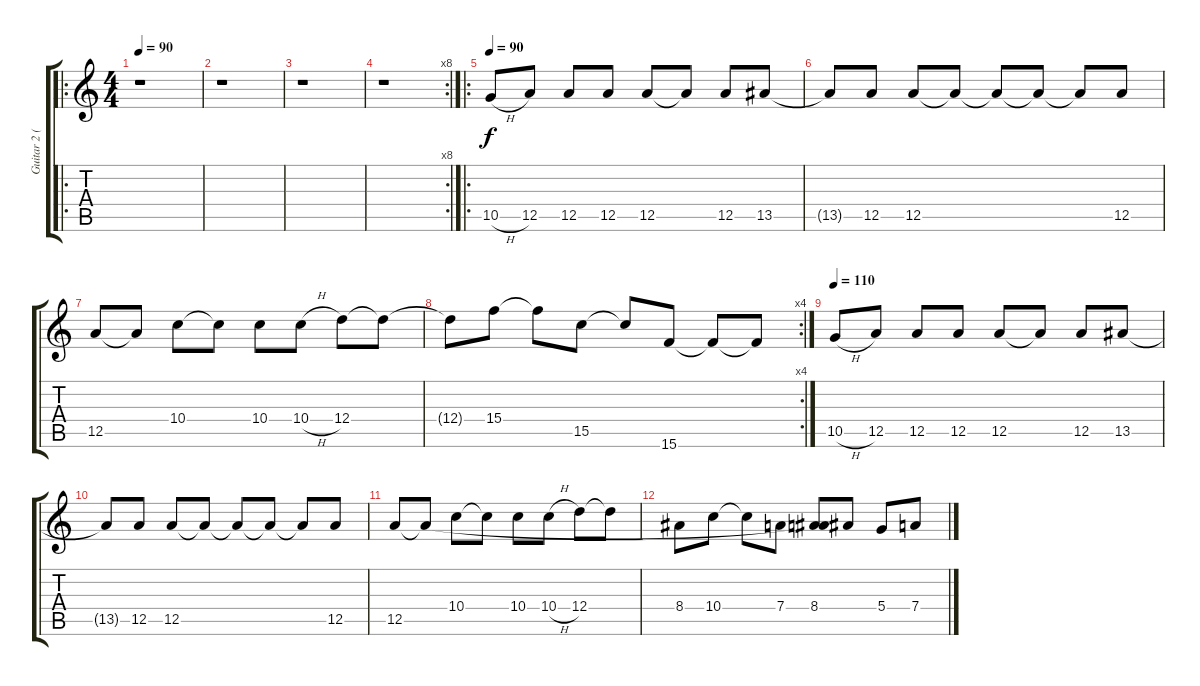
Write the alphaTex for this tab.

\track ("Guitar 2 (Fills)" "Guitar 2 (") {instrument acousticguitarnylon}
\staff {score tabs}
\tuning (E4 B3 G3 D3 A2 D2) {hide}
\ro
\ts (4 4)
\tempo 90
\clef g2
\ks c
r.1{dy f} |
r.1 |
r.1 |
\rc 8
r.1 |
\ro
\tempo 90
10.5{h}.8{balance 0} 12.5.8 12.5.8 12.5.8 12.5.8 12.5{t}.8 12.5.8 13.5.8 |
13.5{t}.8 12.5.8 12.5.8 12.5{t}.8 12.5{t}.8 12.5{t}.8 12.5{t}.8 12.5.8 |
12.5.8 12.5{t}.8 10.4.8 10.4{t}.8 10.4.8 10.4{h}.8 12.4.8 12.4{t}.8 |
\rc 4
12.4{t}.8 15.4.8 15.4{t}.8 15.5.8 15.5{t}.8 15.6.8 15.6{t}.8 15.6{t}.8 |
\tempo 110
10.5{h}.8{balance 0 instrument acousticguitarnylon} 12.5.8 12.5.8 12.5.8 12.5.8 12.5{t}.8 12.5.8 13.5.8 |
13.5{t}.8 12.5.8 12.5.8 12.5{t}.8 12.5{t}.8 12.5{t}.8 12.5{t}.8 12.5.8 |
12.5.8 12.5{t}.8 10.4.8 10.4{t}.8 10.4.8 10.4{h}.8 12.4.8 12.4{t}.8 |
8.4.8 10.4.8 10.4{t}.8 7.4.8 (8.4 12.5{t}).8 8.4{t}.8 5.4.8 7.4.8
